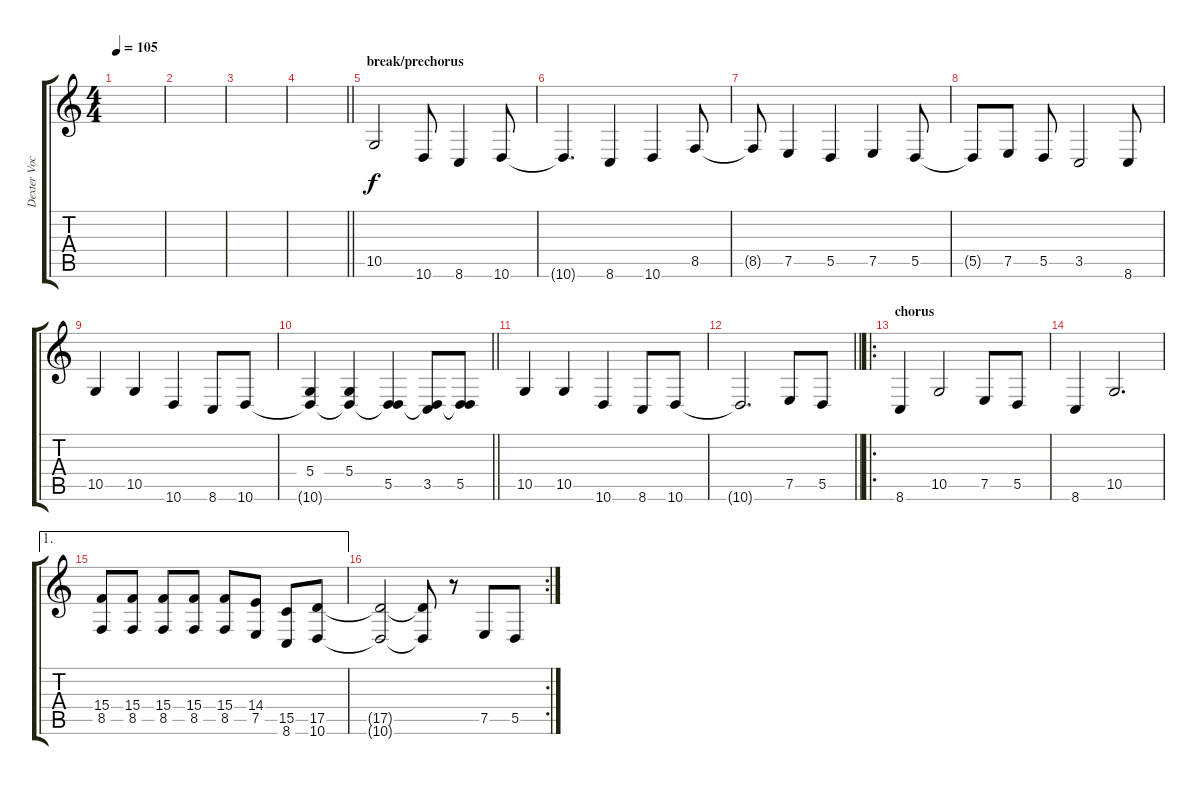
\track ("Dexter Vocal" "Dexter Voc") {instrument oboe}
\staff {score tabs}
\tuning (E4 B3 G3 D3 A2 E2) {hide}
\ts (4 4)
\tempo 105
\clef g2
\ks c
|
|
|
\barLineRight lightlight
|
\section ("" "break/prechorus")
10.5.2 10.6.8 8.6.4 10.6.8 |
10.6{t}.4{d} 8.6.4 10.6.4 8.5.8 |
8.5{t}.8 7.5.4 5.5.4 7.5.4 5.5.8 |
5.5{t}.8 7.5.8 5.5.8 3.5.2 8.6.8 |
10.5.4 10.5.4 10.6.4 8.6.8 10.6.8 |
\barLineRight lightlight
(5.4 10.6{t}).4 (5.4 10.6{t}).4 (5.5 10.6{t}).4 (3.5 10.6{t}).8 (5.5 10.6{t}).8 |
10.5.4 10.5.4 10.6.4 8.6.8 10.6.8 |
\barLineRight lightlight
10.6{t}.2{d} 7.5.8 5.5.8 |
\ro
\section ("" "chorus")
8.6.4 10.5.2 7.5.8 5.5.8 |
8.6.4 10.5.2{d} |
\ae 1
(15.4 8.5).8 (15.4 8.5).8 (15.4 8.5).8 (15.4 8.5).8 (15.4 8.5).8 (14.4 7.5).8 (15.5 8.6).8 (17.5 10.6).8 |
\rc 2
(17.5{t} 10.6{t}).2 (17.5{t} 10.6{t}).8 r.8 7.5.8 5.5.8
